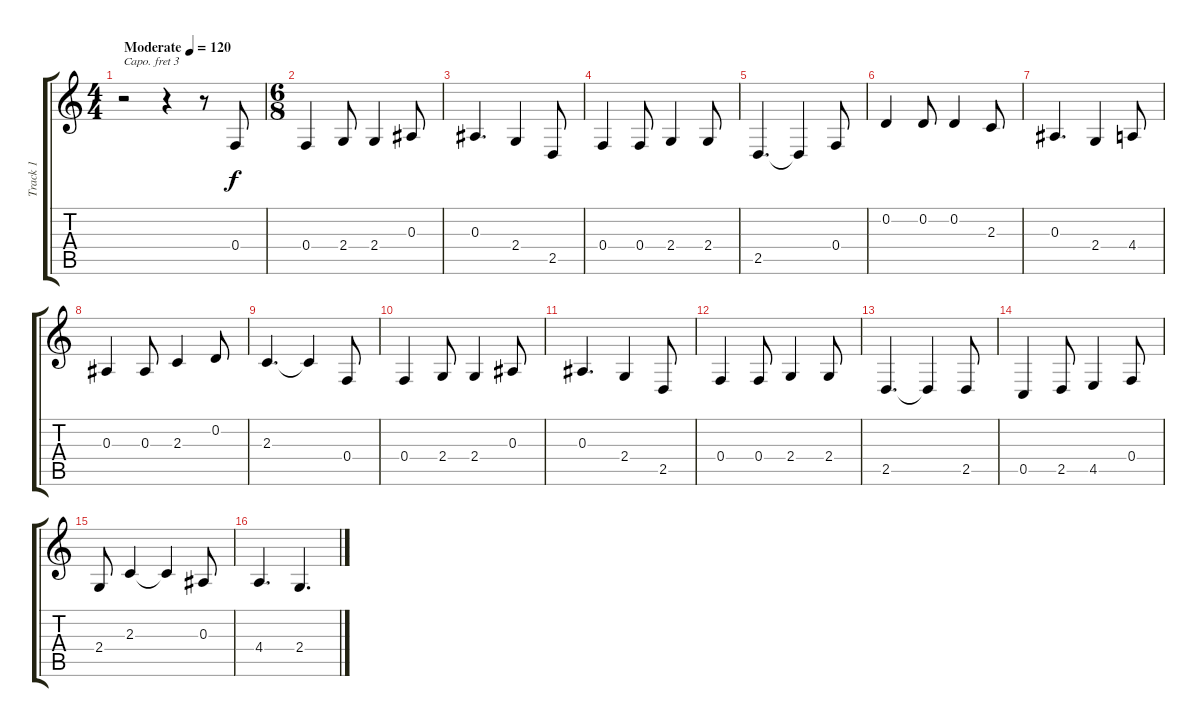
\track ("Track 1" "Track 1") {instrument cello}
\staff {score tabs}
\capo 3
\tuning (E4 B3 G3 D3 A2 E2) {hide}
\ts (4 4)
\tempo (120 "Moderate")
\clef g2
\ks c
r.2{dy f instrument cello} r.4 r.8 0.4.8 |
\ts (6 8)
0.4.4 2.4.8 2.4.4 0.3.8 |
0.3.4{d} 2.4.4 2.5.8 |
0.4.4 0.4.8 2.4.4 2.4.8 |
2.5.4{d} 2.5{t}.4 0.4.8 |
0.2.4 0.2.8 0.2.4 2.3.8 |
0.3.4{d} 2.4.4 4.4.8 |
0.3.4 0.3.8 2.3.4 0.2.8 |
2.3.4{d} 2.3{t}.4 0.4.8 |
0.4.4 2.4.8 2.4.4 0.3.8 |
0.3.4{d} 2.4.4 2.5.8 |
0.4.4 0.4.8 2.4.4 2.4.8 |
2.5.4{d} 2.5{t}.4 2.5.8 |
0.5.4 2.5.8 4.5.4 0.4.8 |
2.4.8 2.3.4 2.3{t}.4 0.3.8 |
4.4.4{d} 2.4.4{d}
